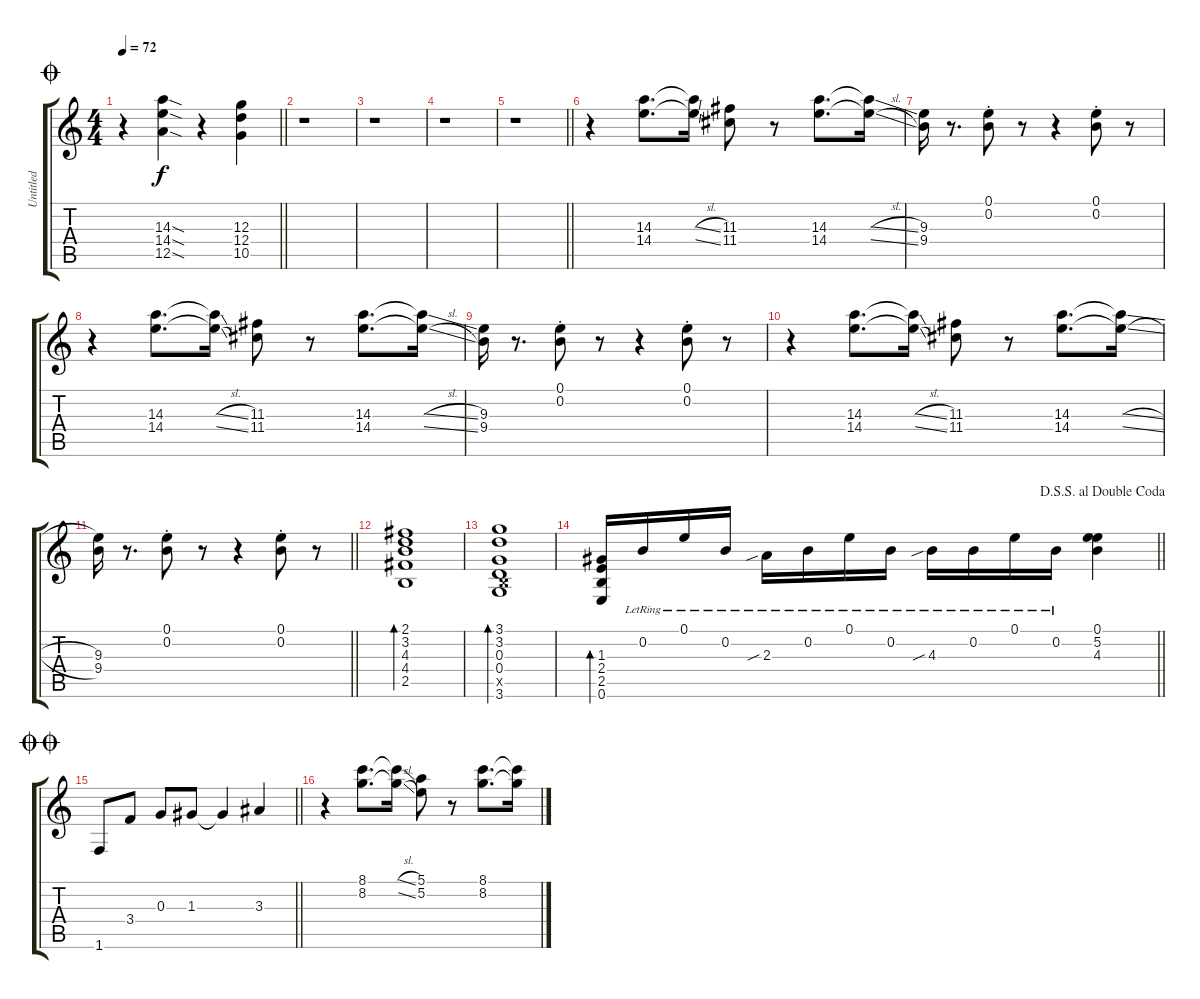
\track ("Untitled" "Untitled") {instrument overdrivenguitar}
\staff {score tabs}
\tuning (E4 B3 G3 D3 A2 E2) {hide}
\ts (4 4)
\jump coda
\tempo 72
\clef g2
\barLineRight lightlight
\ks c
r.4{dy f} (14.3{sod} 14.4{sod} 12.5{sod}).4 r.4 (12.3 12.4 10.5).4 |
r.1 |
r.1 |
r.1 |
\barLineRight lightlight
r.1 |
r.4 (14.3 14.4).8{d} (14.3{sl t} 14.4{sl t}).16 (11.3 11.4).8 r.8 (14.3 14.4).8{d} (14.3{sl t} 14.4{sl t}).16 |
(9.3 9.4).16 r.8{d} (0.1{st} 0.2{st}).8 r.8 r.4 (0.1{st} 0.2{st}).8 r.8 |
r.4 (14.3 14.4).8{d} (14.3{sl t} 14.4{sl t}).16 (11.3 11.4).8 r.8 (14.3 14.4).8{d} (14.3{sl t} 14.4{sl t}).16 |
(9.3 9.4).16 r.8{d} (0.1{st} 0.2{st}).8 r.8 r.4 (0.1{st} 0.2{st}).8 r.8 |
r.4 (14.3 14.4).8{d} (14.3{sl t} 14.4{sl t}).16 (11.3 11.4).8 r.8 (14.3 14.4).8{d} (14.3{sl t} 14.4{sl t}).16 |
\barLineRight lightlight
(9.3 9.4).16 r.8{d} (0.1{st} 0.2{st}).8 r.8 r.4 (0.1{st} 0.2{st}).8 r.8 |
(2.1 3.2 4.3 4.4 2.5).1{bd 30} |
(3.1 3.2 0.3 0.4 2.5{x} 3.6).1{bd 30} |
\jump dalsegnosegnoaldoublecoda
\barLineRight lightlight
(1.3 2.4 2.5 0.6).16{bd 30} 0.2{lr}.16 0.1{lr}.16 0.2{lr}.16 2.3{sib lr}.16 0.2{lr}.16 0.1{lr}.16 0.2{lr}.16 4.3{sib lr}.16 0.2{lr}.16 0.1{lr}.16 0.2{lr}.16 (0.1 5.2 4.3).4 |
\jump doublecoda
\barLineRight lightlight
1.6.8 3.4.8 0.3.8 1.3.8 1.3{t}.4 3.3.4 |
r.4 (8.1 8.2).8{d} (8.1{sl t} 8.2{sl t}).16 (5.1 5.2).8 r.8 (8.1 8.2).8{d} (8.1{sl t} 8.2{sl t}).16
